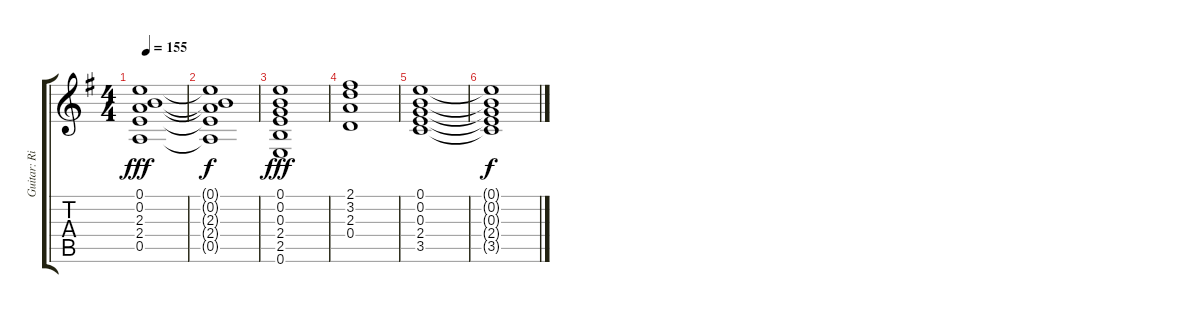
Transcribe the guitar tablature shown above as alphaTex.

\track ("Guitar: Rik" "Guitar: Ri") {instrument acousticguitarsteel}
\staff {score tabs}
\tuning (E4 B3 G3 D3 A2 E2) {hide}
\ts (4 4)
\tempo 155
\clef g2
\ks g
(0.1 0.2 2.3 2.4 0.5).1{dy fff} |
(0.1{t} 0.2{t} 2.3{t} 2.4{t} 0.5{t}).1{dy f} |
(0.1 0.2 0.3 2.4 2.5 0.6).1{dy fff} |
(2.1 3.2 2.3 0.4).1 |
(0.1 0.2 0.3 2.4 3.5).1 |
(0.1{t} 0.2{t} 0.3{t} 2.4{t} 3.5{t}).1{dy f}
